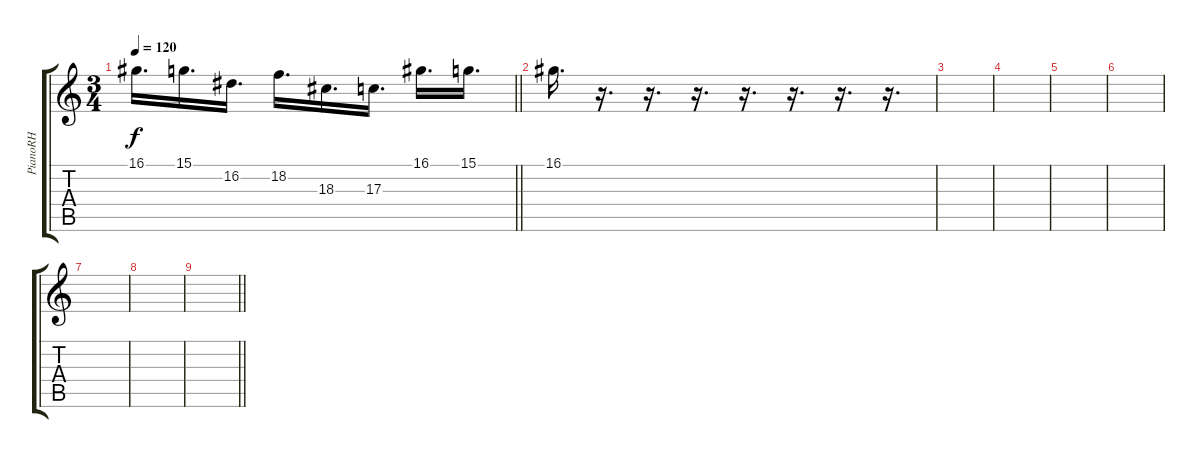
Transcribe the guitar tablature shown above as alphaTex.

\track ("PianoRH" "PianoRH") {instrument electricgrandpiano}
\staff {score tabs}
\tuning (E4 B3 G3 D3 A2 E2) {hide}
\ts (3 4)
\tempo 120
\clef g2
\barLineRight lightlight
\ks c
16.1.16{d dy f} 15.1.16{d} 16.2.16{d} 18.2.16{d} 18.3.16{d} 17.3.16{d} 16.1.16{d} 15.1.16{d} |
16.1.16{d} r.16{d} r.16{d} r.16{d} r.16{d} r.16{d} r.16{d} r.16{d} |
|
|
|
|
|
|
\barLineRight lightlight
